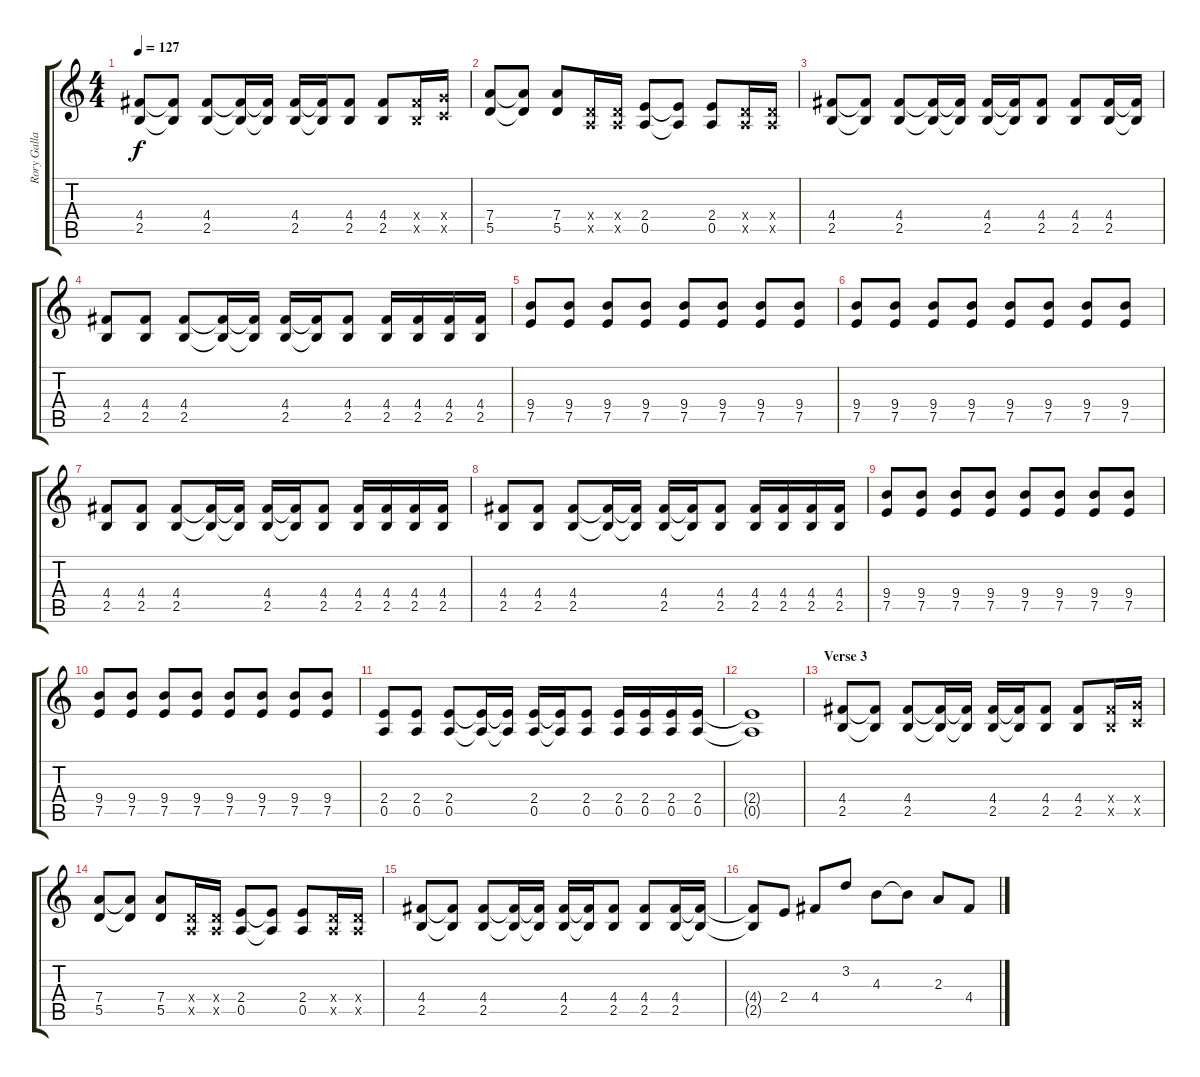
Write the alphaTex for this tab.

\track ("Rory Gallagher Left" "Rory Galla") {instrument overdrivenguitar}
\staff {score tabs}
\tuning (E4 B3 G3 D3 A2 E2) {hide}
\ts (4 4)
\tempo 127
\clef g2
\ks c
(4.4 2.5).8{dy f} (4.4{t} 2.5{t}).8 (4.4 2.5).8 (4.4{t} 2.5{t}).16 (4.4{t} 2.5{t}).16 (4.4 2.5).16 (4.4{t} 2.5{t}).16 (4.4 2.5).8 (4.4 2.5).8 (4.4{x} 2.5{x}).16 (5.4{x} 3.5{x}).16 |
(7.4 5.5).8 (7.4{t} 5.5{t}).8 (7.4 5.5).8 (0.4{x} 0.5{x}).16 (0.4{x} 0.5{x}).16 (2.4 0.5).8 (2.4{t} 0.5{t}).8 (2.4 0.5).8 (0.4{x} 0.5{x}).16 (0.4{x} 0.5{x}).16 |
(4.4 2.5).8 (4.4{t} 2.5{t}).8 (4.4 2.5).8 (4.4{t} 2.5{t}).16 (4.4{t} 2.5{t}).16 (4.4 2.5).16 (4.4{t} 2.5{t}).16 (4.4 2.5).8 (4.4 2.5).8 (4.4 2.5).16 (4.4{t} 2.5{t}).16 |
(4.4 2.5).8 (4.4 2.5).8 (4.4 2.5).8 (4.4{t} 2.5{t}).16 (4.4{t} 2.5{t}).16 (4.4 2.5).16 (4.4{t} 2.5{t}).16 (4.4 2.5).8 (4.4 2.5).16 (4.4 2.5).16 (4.4 2.5).16 (4.4 2.5).16 |
(9.4 7.5).8 (9.4 7.5).8 (9.4 7.5).8 (9.4 7.5).8 (9.4 7.5).8 (9.4 7.5).8 (9.4 7.5).8 (9.4 7.5).8 |
(9.4 7.5).8 (9.4 7.5).8 (9.4 7.5).8 (9.4 7.5).8 (9.4 7.5).8 (9.4 7.5).8 (9.4 7.5).8 (9.4 7.5).8 |
(4.4 2.5).8 (4.4 2.5).8 (4.4 2.5).8 (4.4{t} 2.5{t}).16 (4.4{t} 2.5{t}).16 (4.4 2.5).16 (4.4{t} 2.5{t}).16 (4.4 2.5).8 (4.4 2.5).16 (4.4 2.5).16 (4.4 2.5).16 (4.4 2.5).16 |
(4.4 2.5).8 (4.4 2.5).8 (4.4 2.5).8 (4.4{t} 2.5{t}).16 (4.4{t} 2.5{t}).16 (4.4 2.5).16 (4.4{t} 2.5{t}).16 (4.4 2.5).8 (4.4 2.5).16 (4.4 2.5).16 (4.4 2.5).16 (4.4 2.5).16 |
(9.4 7.5).8 (9.4 7.5).8 (9.4 7.5).8 (9.4 7.5).8 (9.4 7.5).8 (9.4 7.5).8 (9.4 7.5).8 (9.4 7.5).8 |
(9.4 7.5).8 (9.4 7.5).8 (9.4 7.5).8 (9.4 7.5).8 (9.4 7.5).8 (9.4 7.5).8 (9.4 7.5).8 (9.4 7.5).8 |
(2.4 0.5).8 (2.4 0.5).8 (2.4 0.5).8 (2.4{t} 0.5{t}).16 (2.4{t} 0.5{t}).16 (2.4 0.5).16 (2.4{t} 0.5{t}).16 (2.4 0.5).8 (2.4 0.5).16 (2.4 0.5).16 (2.4 0.5).16 (2.4 0.5).16 |
(2.4{t} 0.5{t}).1 |
\section ("" "Verse 3 ")
(4.4 2.5).8{volume 14} (4.4{t} 2.5{t}).8 (4.4 2.5).8 (4.4{t} 2.5{t}).16 (4.4{t} 2.5{t}).16 (4.4 2.5).16 (4.4{t} 2.5{t}).16 (4.4 2.5).8 (4.4 2.5).8 (4.4{x} 2.5{x}).16 (5.4{x} 3.5{x}).16 |
(7.4 5.5).8 (7.4{t} 5.5{t}).8 (7.4 5.5).8 (0.4{x} 0.5{x}).16 (0.4{x} 0.5{x}).16 (2.4 0.5).8 (2.4{t} 0.5{t}).8 (2.4 0.5).8 (0.4{x} 0.5{x}).16 (0.4{x} 0.5{x}).16 |
(4.4 2.5).8 (4.4{t} 2.5{t}).8 (4.4 2.5).8 (4.4{t} 2.5{t}).16 (4.4{t} 2.5{t}).16 (4.4 2.5).16 (4.4{t} 2.5{t}).16 (4.4 2.5).8 (4.4 2.5).8 (4.4 2.5).16 (4.4{t} 2.5{t}).16 |
(4.4{t} 2.5{t}).8 2.4.8 4.4.8 3.2.8 4.3.8 4.3{t}.8 2.3.8 4.4.8
